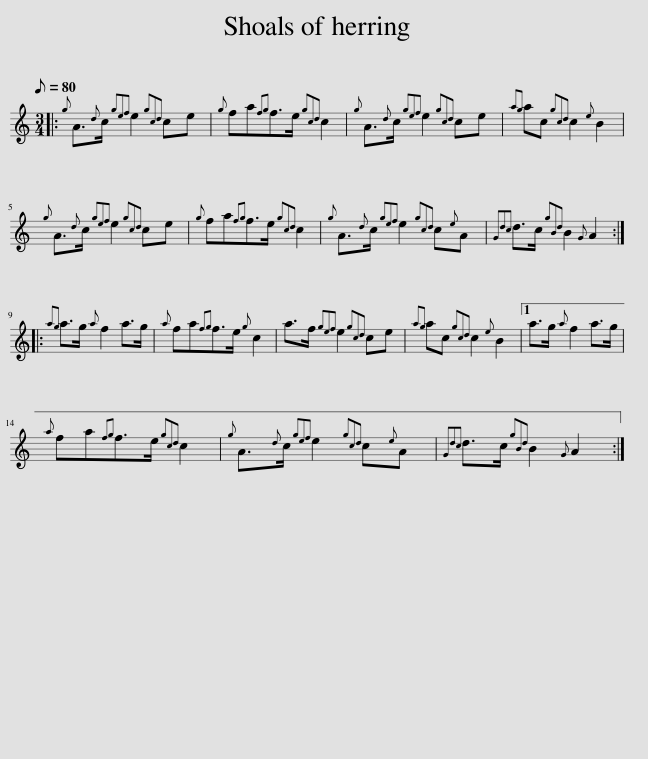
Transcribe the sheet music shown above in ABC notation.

X:1
L:1/8
Q:1/8=80
M:3/4
I:linebreak $
K:C
V:1 treble
V:1
|:{g} A3/2{d}c/{gef} e2{gcd} ce |{g} fa{fg}f>e{gcd} c2 |{g} A3/2{d}c/{gef} e2{gcd} ce |{ag} ac{gcd} c2{e} B2 |${g} A3/2{d}c/{gef} e2{gcd} ce | %5
{g} fa{fg}f>e{gcd} c2 |{g} A3/2{d}c/{gef} e2{gcd} c{e}A |{Gdc} d>c{gBd} B2{G} A2 ::${ag} a>g{a} f2 a>g |{a} fa{fg}f>e{g} c2 | %10
 a>f{gef} e2{gcd} ce |{ag} ac{gcd} c2{e} B2 |1 a>g{a} f2 a>g |${a} fa{fg}f>e{gcd} c2 |{g} A3/2{d}c/{gef} e2{gcd} c{e}A | %15
{Gdc} d>c{gBd} B2{G} A2 :| %16
